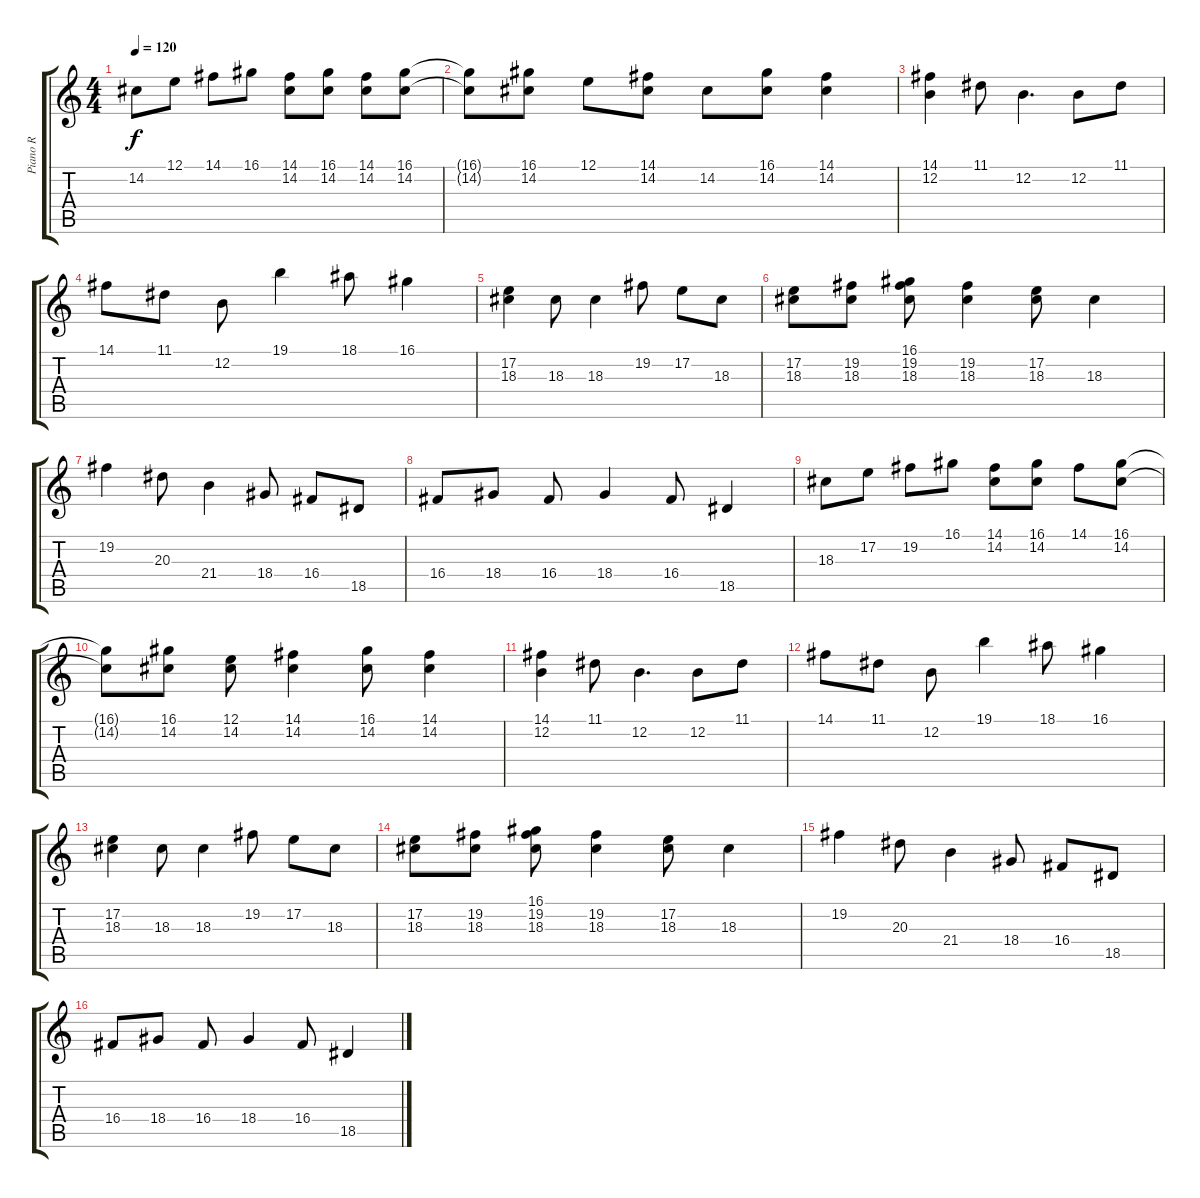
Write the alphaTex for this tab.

\track ("Piano R" "Piano R") {instrument brightacousticpiano}
\staff {score tabs}
\tuning (E4 B3 G3 D3 A2 E2) {hide}
\ts (4 4)
\tempo 120
\clef g2
\ks c
14.2.8{dy f instrument brightacousticpiano} 12.1.8 14.1.8 16.1.8 (14.1 14.2).8 (16.1 14.2).8 (14.1 14.2).8 (16.1 14.2).8 |
(16.1{t} 14.2{t}).8 (16.1 14.2).8 12.1.8 (14.1 14.2).8 14.2.8 (16.1 14.2).8 (14.1 14.2).4 |
(14.1 12.2).4 11.1.8 12.2.4{d} 12.2.8 11.1.8 |
14.1.8 11.1.8 12.2.8 19.1.4 18.1.8 16.1.4 |
(17.2 18.3).4 18.3.8 18.3.4 19.2.8 17.2.8 18.3.8 |
(17.2 18.3).8 (19.2 18.3).8 (16.1 19.2 18.3).8 (19.2 18.3).4 (17.2 18.3).8 18.3.4 |
19.2.4 20.3.8 21.4.4 18.4.8 16.4.8 18.5.8 |
16.4.8 18.4.8 16.4.8 18.4.4 16.4.8 18.5.4 |
18.3.8 17.2.8 19.2.8 16.1.8 (14.1 14.2).8 (16.1 14.2).8 14.1.8 (16.1 14.2).8 |
(16.1{t} 14.2{t}).8 (16.1 14.2).8 (12.1 14.2).8 (14.1 14.2).4 (16.1 14.2).8 (14.1 14.2).4 |
(14.1 12.2).4 11.1.8 12.2.4{d} 12.2.8 11.1.8 |
14.1.8 11.1.8 12.2.8 19.1.4 18.1.8 16.1.4 |
(17.2 18.3).4 18.3.8 18.3.4 19.2.8 17.2.8 18.3.8 |
(17.2 18.3).8 (19.2 18.3).8 (16.1 19.2 18.3).8 (19.2 18.3).4 (17.2 18.3).8 18.3.4 |
19.2.4 20.3.8 21.4.4 18.4.8 16.4.8 18.5.8 |
16.4.8 18.4.8 16.4.8 18.4.4 16.4.8 18.5.4
